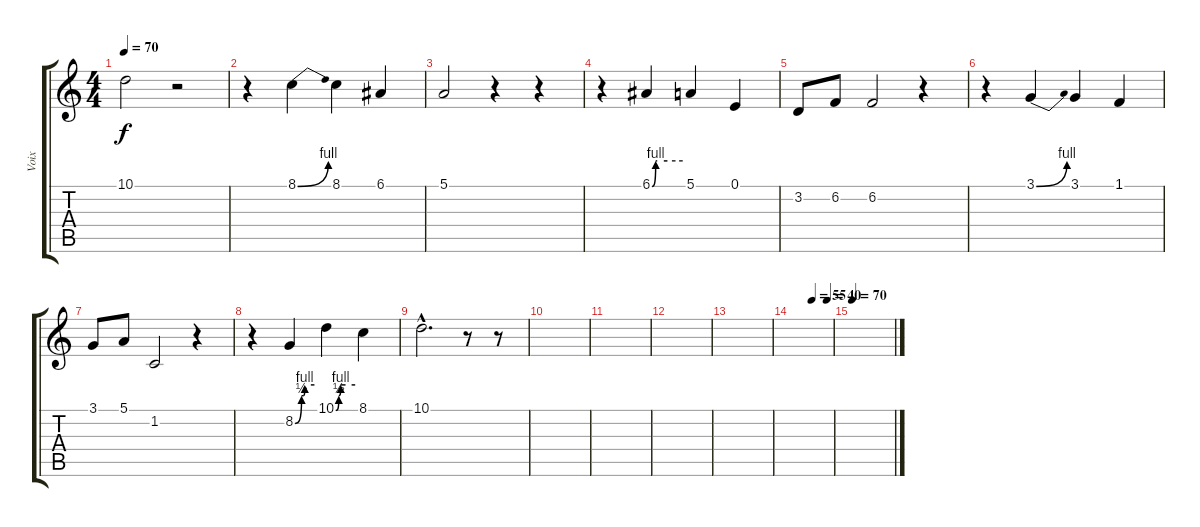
\track ("Voix" "Voix") {instrument recorder}
\staff {score tabs}
\tuning (E4 B3 G3 D3 A2 E2) {hide}
\ts (4 4)
\tempo 70
\clef g2
\ks c
10.1.2{dy f} r.2 |
r.4 8.1{be (bend 0 0 60 4)}.4 8.1.4 6.1.4 |
5.1.2 r.4 r.4 |
r.4 6.1{be (custom 0 0 7 4 10 4 30 4 60 4)}.4 5.1.4 0.1.4 |
3.2.8 6.2.8 6.2.2 r.4 |
r.4 3.1{be (bend 0 0 60 4)}.4 3.1.4 1.1.4 |
3.1.8 5.1.8 1.2.2 r.4 |
r.4 8.2{be (custom 0 0 20 2 25 2 30 4 60 4)}.4 10.1{be (custom 0 0 9 2 15 4 30 4 60 4)}.4 8.1.4 |
10.1{hac}.2{d} r.8 r.8 |
|
|
|
|
\tempo (55 0.5)
\tempo (40 0.875)
|
\tempo 70
